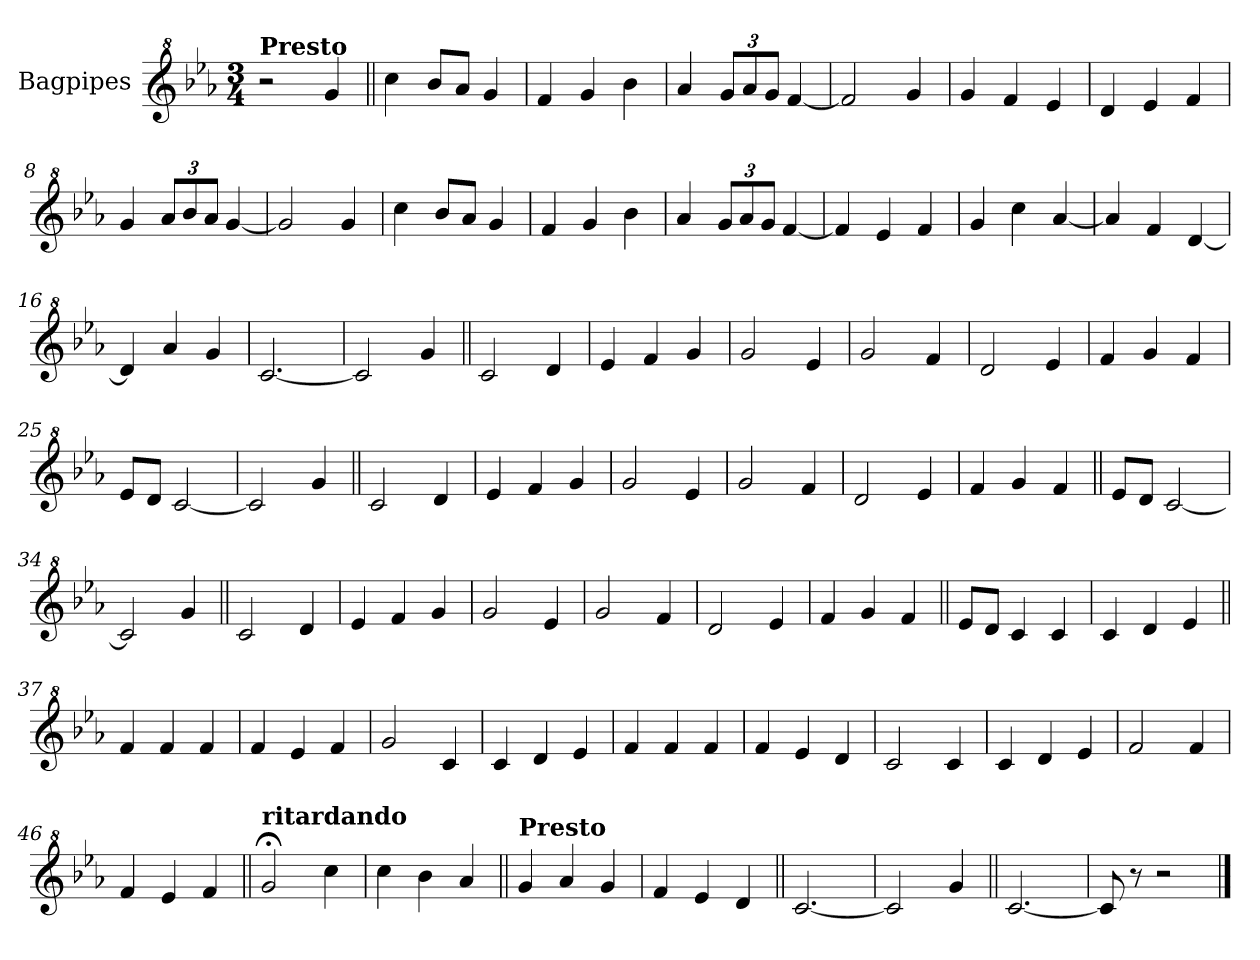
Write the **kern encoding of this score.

**kern
*part1
*staff1
*I"Bagpipes
*I'Bag
*clefG^2
*k[b-e-a-]
*E-:
*M3/4
=1
!LO:TX:a:B:t=Presto
2r
4gg/
=2||
4ccc\
8bb-/L
8aa-/J
4gg/
=3
4ff/
4gg/
4bb-\
=4
4aa-/
*Xbrackettup
12gg/L
12aa-/
12gg/J
[4ff/
=5
2ff/]
4gg/
=6
4gg/
4ff/
4ee-/
=7
4dd/
4ee-/
4ff/
=8
4gg/
12aa-/L
12bb-/
12aa-/J
[4gg/
=9
2gg/]
4gg/
=10
4ccc\
8bb-/L
8aa-/J
4gg/
=11
4ff/
4gg/
4bb-\
!!LO:LB:g=z
=12
4aa-/
12gg/L
12aa-/
12gg/J
[4ff/
=13
4ff/]
4ee-/
4ff/
=14
4gg/
4ccc\
[4aa-/
=15
4aa-/]
4ff/
[4dd/
=16
4dd/]
4aa-/
4gg/
=17
[2.cc/
=18
2cc/]
4gg/
=19||
2cc/
4dd/
=20
4ee-/
4ff/
4gg/
=21
2gg/
4ee-/
=22
2gg/
4ff/
=23
2dd/
4ee-/
=24
4ff/
4gg/
4ff/
!!LO:LB:g=z
=25
8ee-/L
8dd/J
[2cc/
=26
2cc/]
4gg/
=27||
2cc/
4dd/
=28
4ee-/
4ff/
4gg/
=29
2gg/
4ee-/
=30
2gg/
4ff/
=31
2dd/
4ee-/
=32
4ff/
4gg/
4ff/
=33||
8ee-/L
8dd/J
[2cc/
=34
2cc/]
4gg/
=27||
2cc/
4dd/
=28
4ee-/
4ff/
4gg/
=29
2gg/
4ee-/
=30
2gg/
4ff/
=31
2dd/
4ee-/
=32
4ff/
4gg/
4ff/
=35||
8ee-/L
8dd/J
4cc/
4cc/
=36
4cc/
4dd/
4ee-/
!!LO:LB:g=z
=37||
4ff/
4ff/
4ff/
=38
4ff/
4ee-/
4ff/
=39
2gg/
4cc/
=40
4cc/
4dd/
4ee-/
=41
4ff/
4ff/
4ff/
=42
4ff/
4ee-/
4dd/
=43
2cc/
4cc/
=44
4cc/
4dd/
4ee-/
=45
2ff/
4ff/
=46
4ff/
4ee-/
4ff/
=47||
!LO:TX:a:B:t=ritardando
2gg;</
4ccc\
=48
4ccc\
4bb-\
4aa-/
!!LO:LB:g=z
=49||
!LO:TX:a:B:t=Presto
4gg/
4aa-/
4gg/
=50
4ff/
4ee-/
4dd/
=51||
[2.cc/
=52
2cc/]
4gg/
=53||
[2.cc/
=54
8cc/]
8r
2r
==
*-
